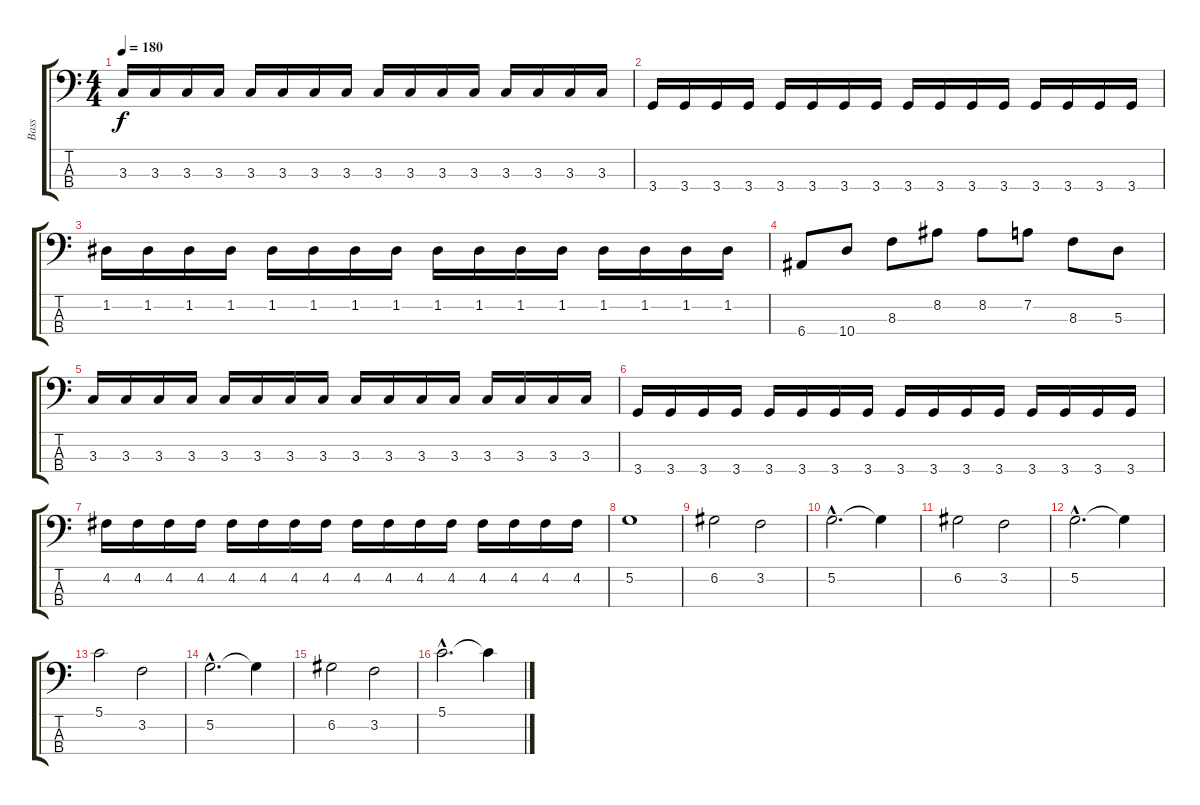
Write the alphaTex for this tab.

\track ("Bass" "Bass") {instrument electricbassfinger}
\staff {score tabs}
\tuning (G2 D2 A1 E1) {hide}
\ts (4 4)
\tempo 180
\clef f4
\ks c
3.3.16{dy f} 3.3.16 3.3.16 3.3.16 3.3.16 3.3.16 3.3.16 3.3.16 3.3.16 3.3.16 3.3.16 3.3.16 3.3.16 3.3.16 3.3.16 3.3.16 |
3.4.16 3.4.16 3.4.16 3.4.16 3.4.16 3.4.16 3.4.16 3.4.16 3.4.16 3.4.16 3.4.16 3.4.16 3.4.16 3.4.16 3.4.16 3.4.16 |
1.2.16 1.2.16 1.2.16 1.2.16 1.2.16 1.2.16 1.2.16 1.2.16 1.2.16 1.2.16 1.2.16 1.2.16 1.2.16 1.2.16 1.2.16 1.2.16 |
6.4.8 10.4.8 8.3.8 8.2.8 8.2.8 7.2.8 8.3.8 5.3.8 |
3.3.16 3.3.16 3.3.16 3.3.16 3.3.16 3.3.16 3.3.16 3.3.16 3.3.16 3.3.16 3.3.16 3.3.16 3.3.16 3.3.16 3.3.16 3.3.16 |
3.4.16 3.4.16 3.4.16 3.4.16 3.4.16 3.4.16 3.4.16 3.4.16 3.4.16 3.4.16 3.4.16 3.4.16 3.4.16 3.4.16 3.4.16 3.4.16 |
4.2.16 4.2.16 4.2.16 4.2.16 4.2.16 4.2.16 4.2.16 4.2.16 4.2.16 4.2.16 4.2.16 4.2.16 4.2.16 4.2.16 4.2.16 4.2.16 |
5.2.1 |
6.2.2 3.2.2 |
5.2{hac}.2{d} 5.2{t}.4 |
6.2.2 3.2.2 |
5.2{hac}.2{d} 5.2{t}.4 |
5.1.2 3.2.2 |
5.2{hac}.2{d} 5.2{t}.4 |
6.2.2 3.2.2 |
5.1{hac}.2{d} 5.1{t}.4
